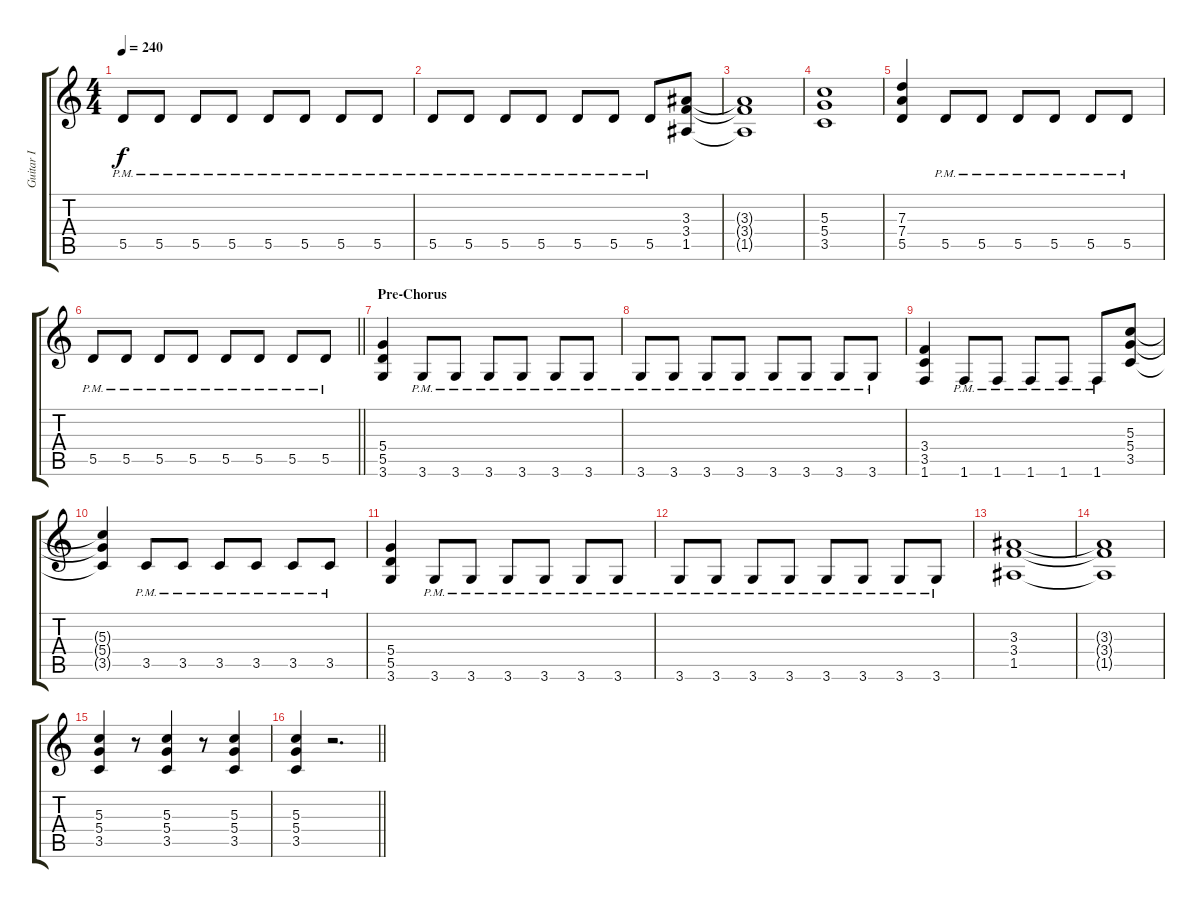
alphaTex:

\track ("Guitar I" "Guitar I") {instrument overdrivenguitar}
\staff {score tabs}
\tuning (E4 B3 G3 D3 A2 E2) {hide}
\ts (4 4)
\tempo 240
\clef g2
\ks c
5.5{pm}.8{dy f} 5.5{pm}.8 5.5{pm}.8 5.5{pm}.8 5.5{pm}.8 5.5{pm}.8 5.5{pm}.8 5.5{pm}.8 |
5.5{pm}.8 5.5{pm}.8 5.5{pm}.8 5.5{pm}.8 5.5{pm}.8 5.5{pm}.8 5.5{pm}.8 (3.3 3.4 1.5).8 |
(3.3{t} 3.4{t} 1.5{t}).1 |
(5.3 5.4 3.5).1 |
(7.3 7.4 5.5).4 5.5{pm}.8 5.5{pm}.8 5.5{pm}.8 5.5{pm}.8 5.5{pm}.8 5.5{pm}.8 |
\barLineRight lightlight
5.5{pm}.8 5.5{pm}.8 5.5{pm}.8 5.5{pm}.8 5.5{pm}.8 5.5{pm}.8 5.5{pm}.8 5.5{pm}.8 |
\section ("" "Pre-Chorus")
(5.4 5.5 3.6).4 3.6{pm}.8 3.6{pm}.8 3.6{pm}.8 3.6{pm}.8 3.6{pm}.8 3.6{pm}.8 |
3.6{pm}.8 3.6{pm}.8 3.6{pm}.8 3.6{pm}.8 3.6{pm}.8 3.6{pm}.8 3.6{pm}.8 3.6{pm}.8 |
(3.4 3.5 1.6).4 1.6{pm}.8 1.6{pm}.8 1.6{pm}.8 1.6{pm}.8 1.6{pm}.8 (5.3 5.4 3.5).8 |
(5.3{t} 5.4{t} 3.5{t}).4 3.5{pm}.8 3.5{pm}.8 3.5{pm}.8 3.5{pm}.8 3.5{pm}.8 3.5{pm}.8 |
(5.4 5.5 3.6).4 3.6{pm}.8 3.6{pm}.8 3.6{pm}.8 3.6{pm}.8 3.6{pm}.8 3.6{pm}.8 |
3.6{pm}.8 3.6{pm}.8 3.6{pm}.8 3.6{pm}.8 3.6{pm}.8 3.6{pm}.8 3.6{pm}.8 3.6{pm}.8 |
(3.3 3.4 1.5).1 |
(3.3{t} 3.4{t} 1.5{t}).1 |
(5.3 5.4 3.5).4 r.8 (5.3 5.4 3.5).4 r.8 (5.3 5.4 3.5).4 |
\barLineRight lightlight
(5.3 5.4 3.5).4 r.2{d}
